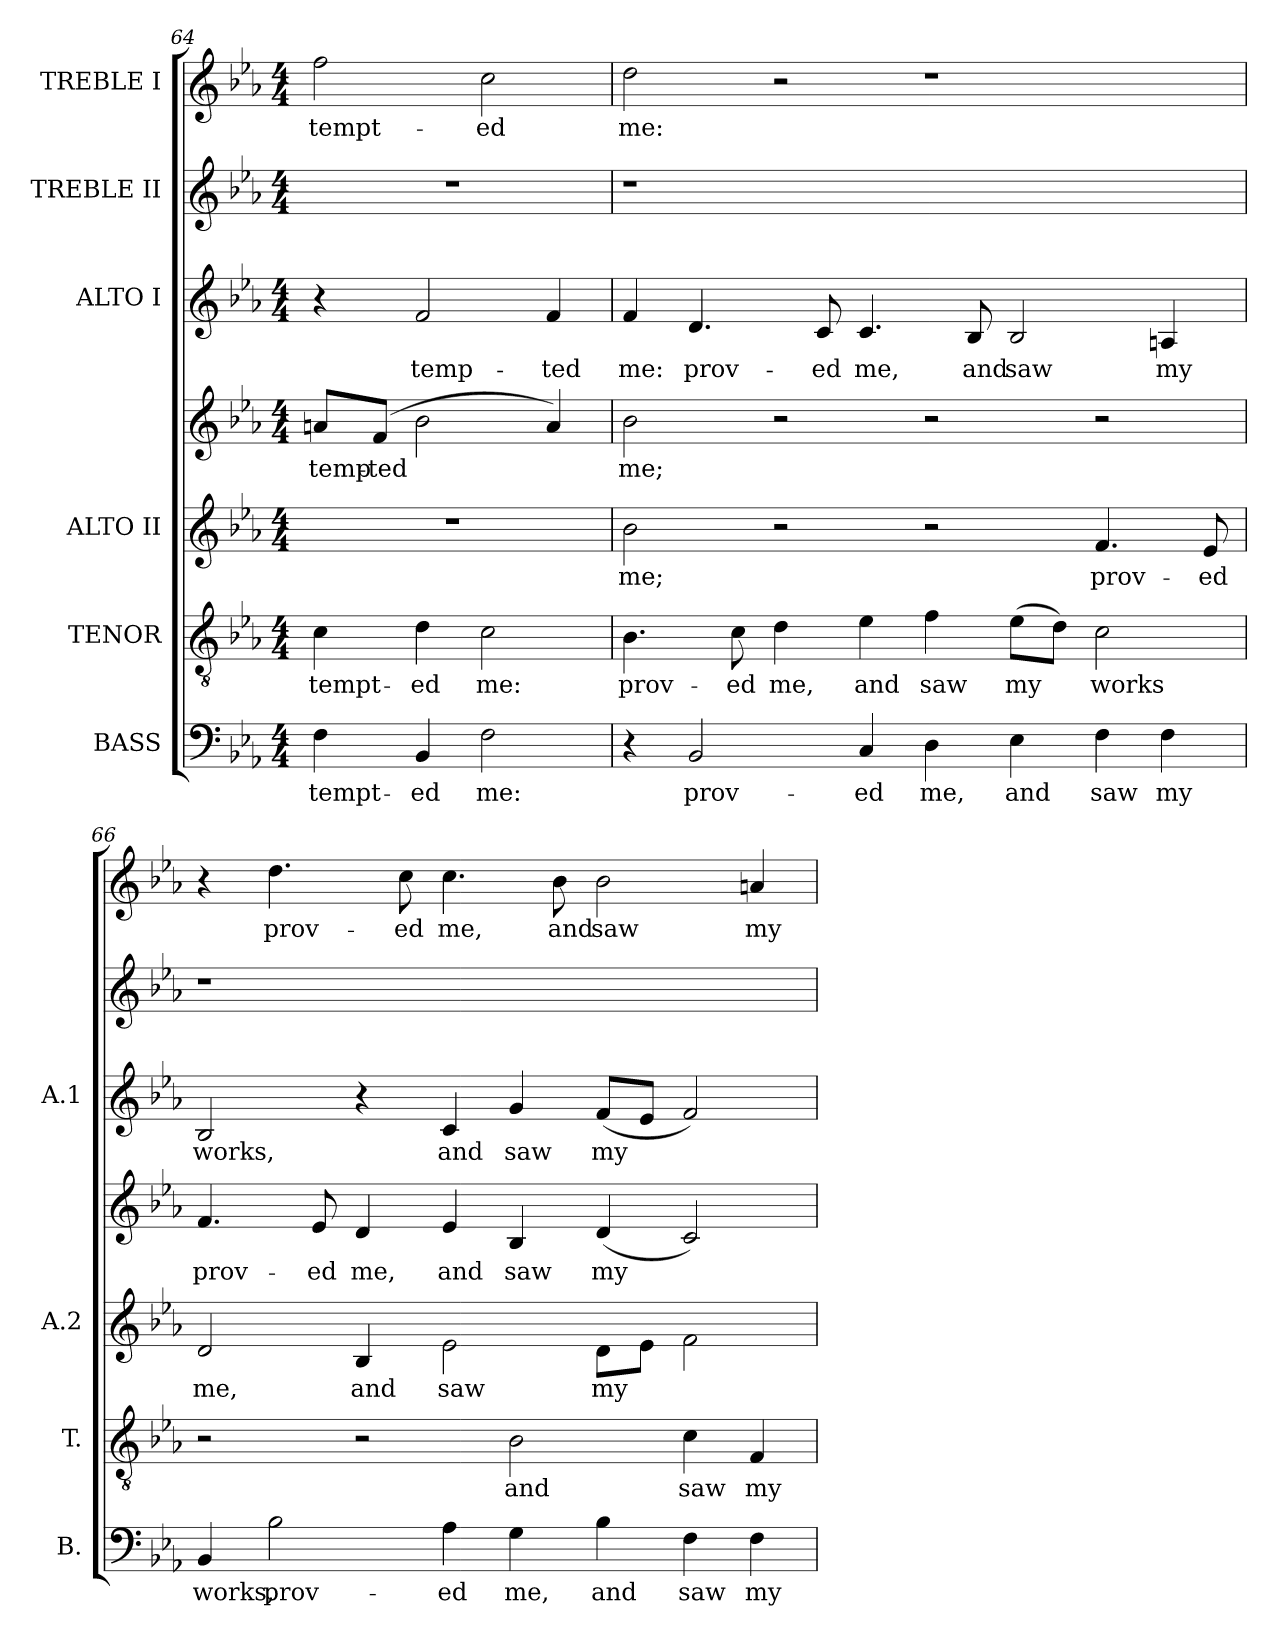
**kern	**text	**kern	**text	**kern	**text	**kern	**text	**kern	**text	**kern	**kern	**text
*part6	*part6	*part5	*part5	*part4	*part4	*part4	*part4	*part3	*part3	*part2	*part1	*part1
*staff7	*staff7	*staff6	*staff6	*staff5	*staff5	*staff4	*staff4	*staff3	*staff3	*staff2	*staff1	*staff1
*I"BASS	*	*I"TENOR	*	*I"ALTO II	*	*	*	*I"ALTO I	*	*I"TREBLE II	*I"TREBLE I	*
*I'B.	*	*I'T.	*	*I'A.2	*	*	*	*I'A.1	*	*	*	*
*clefF4	*	*clefGv2	*	*clefG2	*	*clefG2	*	*clefG2	*	*clefG2	*clefG2	*
*	*	*ITrd7c12	*	*	*	*	*	*	*	*	*	*
*k[b-e-a-]	*	*k[b-e-a-]	*	*k[b-e-a-]	*	*k[b-e-a-]	*	*k[b-e-a-]	*	*k[b-e-a-]	*k[b-e-a-]	*
*E-:	*	*E-:	*	*E-:	*	*E-:	*	*E-:	*	*E-:	*E-:	*
*M4/4	*	*M4/4	*	*M4/4	*	*M4/4	*	*M4/4	*	*M4/4	*M4/4	*
=64	=64	=64	=64	=64	=64	=64	=64	=64	=64	=64	=64	=64
!	!LO:LY:b:color=#000000	!	!	!	!	!	!	!	!	!	!	!
!	!	!	!LO:LY:b:color=#000000	!	!	!	!	!	!	!	!	!
!	!	!	!	!	!	!	!LO:LY:b:color=#000000	!	!	!	!	!
!	!	!	!	!	!	!	!	!	!	!	!	!LO:LY:b:color=#000000
4Fi\	tempt-	4Ci\	tempt-	1r	.	8ani/L	temp-	4r	.	1r	2ffi\	tempt-
!	!	!	!	!	!	!	!LO:LY:b:color=#000000	!	!	!	!	!
.	.	.	.	.	.	(8fi/J	-ted	.	.	.	.	.
!	!LO:LY:b:color=#000000	!	!	!	!	!	!	!	!	!	!	!
!	!	!	!LO:LY:b:color=#000000	!	!	!	!	!	!	!	!	!
!	!	!	!	!	!	!	!	!	!LO:LY:b:color=#000000	!	!	!
4BB-i/	-ed	4Di\	-ed	.	.	2b-i\	.	2fi/	temp-	.	.	.
!	!LO:LY:b:color=#000000	!	!	!	!	!	!	!	!	!	!	!
!	!	!	!LO:LY:b:color=#000000	!	!	!	!	!	!	!	!	!
!	!	!	!	!	!	!	!	!	!	!	!	!LO:LY:b:color=#000000
2Fi\	me:	2Ci\	me:	.	.	.	.	.	.	.	2cci\	-ed
!	!	!	!	!	!	!	!	!	!LO:LY:b:color=#000000	!	!	!
.	.	.	.	.	.	4ai/)	.	4fi/	-ted	.	.	.
!!LO:PB:g=z
=65	=65	=65	=65	=65	=65	=65	=65	=65	=65	=65	=65	=65
!	!	!	!LO:LY:b:color=#000000	!	!	!	!	!	!	!	!	!
!	!	!	!	!	!LO:LY:b:color=#000000	!	!	!	!	!	!	!
!	!	!	!	!	!	!	!LO:LY:b:color=#000000	!	!	!	!	!
!	!	!	!	!	!	!	!	!	!LO:LY:b:color=#000000	!LO:N:vis=1	!	!
!	!	!	!	!	!	!	!	!	!	!	!	!LO:LY:b:color=#000000
4r	.	4.BB-i\	prov-	2b-i\	me;	2b-i\	me;	4fi/	me:	1r	2ddi\	me:
!	!LO:LY:b:color=#000000	!	!	!	!	!	!	!	!	!	!	!
!	!	!	!	!	!	!	!	!	!LO:LY:b:color=#000000	!	!	!
2BB-i/	prov-	.	.	.	.	.	.	4.di/	prov-	.	.	.
!	!	!	!LO:LY:b:color=#000000	!	!	!	!	!	!	!	!	!
.	.	8Ci\	-ed	.	.	.	.	.	.	.	.	.
!	!	!	!LO:LY:b:color=#000000	!	!	!	!	!	!	!	!	!
.	.	4Di\	me,	2r	.	2r	.	.	.	.	2r	.
!	!	!	!	!	!	!	!	!	!LO:LY:b:color=#000000	!	!	!
.	.	.	.	.	.	.	.	8ci/	-ed	.	.	.
!	!LO:LY:b:color=#000000	!	!	!	!	!	!	!	!	!	!	!
!	!	!	!LO:LY:b:color=#000000	!	!	!	!	!	!	!	!	!
!	!	!	!	!	!	!	!	!	!LO:LY:b:color=#000000	!	!	!
4Ci/	-ed	4E-i\	and	.	.	.	.	4.ci/	me,	.	.	.
!	!LO:LY:b:color=#000000	!	!	!	!	!	!	!	!	!	!	!
!	!	!	!LO:LY:b:color=#000000	!	!	!	!	!	!	!	!	!
4Di\	me,	4Fi\	saw	2r	.	2r	.	.	.	1ryy	1r	.
!	!	!	!	!	!	!	!	!	!LO:LY:b:color=#000000	!	!	!
.	.	.	.	.	.	.	.	8B-i/	and	.	.	.
!	!LO:LY:b:color=#000000	!	!	!	!	!	!	!	!	!	!	!
!	!	!	!LO:LY:b:color=#000000	!	!	!	!	!	!	!	!	!
!	!	!	!	!	!	!	!	!	!LO:LY:b:color=#000000	!	!	!
4E-i\	and	(8E-i\L	my	.	.	.	.	2B-i/	saw	.	.	.
.	.	8Di\J)	.	.	.	.	.	.	.	.	.	.
!	!LO:LY:b:color=#000000	!	!	!	!	!	!	!	!	!	!	!
!	!	!	!LO:LY:b:color=#000000	!	!	!	!	!	!	!	!	!
!	!	!	!	!	!LO:LY:b:color=#000000	!	!	!	!	!	!	!
4Fi\	saw	2Ci\	works	4.fi/	prov-	2r	.	.	.	.	.	.
!	!LO:LY:b:color=#000000	!	!	!	!	!	!	!	!	!	!	!
!	!	!	!	!	!	!	!	!	!LO:LY:b:color=#000000	!	!	!
4Fi\	my	.	.	.	.	.	.	4Ani/	my	.	.	.
!	!	!	!	!	!LO:LY:b:color=#000000	!	!	!	!	!	!	!
.	.	.	.	8e-i/	-ed	.	.	.	.	.	.	.
=66	=66	=66	=66	=66	=66	=66	=66	=66	=66	=66	=66	=66
!	!LO:LY:b:color=#000000	!	!	!	!	!	!	!	!	!	!	!
!	!	!	!	!	!LO:LY:b:color=#000000	!	!	!	!	!	!	!
!	!	!	!	!	!	!	!LO:LY:b:color=#000000	!	!	!	!	!
!	!	!	!	!	!	!	!	!	!LO:LY:b:color=#000000	!LO:N:vis=1	!	!
4BB-i/	works,	2r	.	2di/	me,	4.fi/	prov-	2B-i/	works,	1r	4r	.
!	!LO:LY:b:color=#000000	!	!	!	!	!	!	!	!	!	!	!
!	!	!	!	!	!	!	!	!	!	!	!	!LO:LY:b:color=#000000
2B-i\	prov-	.	.	.	.	.	.	.	.	.	4.ddi\	prov-
!	!	!	!	!	!	!	!LO:LY:b:color=#000000	!	!	!	!	!
.	.	.	.	.	.	8e-i/	-ed	.	.	.	.	.
!	!	!	!	!	!LO:LY:b:color=#000000	!	!	!	!	!	!	!
!	!	!	!	!	!	!	!LO:LY:b:color=#000000	!	!	!	!	!
.	.	2r	.	4B-i/	and	4di/	me,	4r	.	.	.	.
!	!	!	!	!	!	!	!	!	!	!	!	!LO:LY:b:color=#000000
.	.	.	.	.	.	.	.	.	.	.	8cci\	-ed
!	!LO:LY:b:color=#000000	!	!	!	!	!	!	!	!	!	!	!
!	!	!	!	!	!LO:LY:b:color=#000000	!	!	!	!	!	!	!
!	!	!	!	!	!	!	!LO:LY:b:color=#000000	!	!	!	!	!
!	!	!	!	!	!	!	!	!	!LO:LY:b:color=#000000	!	!	!
!	!	!	!	!	!	!	!	!	!	!	!	!LO:LY:b:color=#000000
4A-i\	-ed	.	.	2e-i\	saw	4e-i/	and	4ci/	and	.	4.cci\	me,
!	!LO:LY:b:color=#000000	!	!	!	!	!	!	!	!	!	!	!
!	!	!	!LO:LY:b:color=#000000	!	!	!	!	!	!	!	!	!
!	!	!	!	!	!	!	!LO:LY:b:color=#000000	!	!	!	!	!
!	!	!	!	!	!	!	!	!	!LO:LY:b:color=#000000	!	!	!
4Gi\	me,	2BB-i\	and	.	.	4B-i/	saw	4gi/	saw	1ryy	.	.
!	!	!	!	!	!	!	!	!	!	!	!	!LO:LY:b:color=#000000
.	.	.	.	.	.	.	.	.	.	.	8b-i\	and
!	!LO:LY:b:color=#000000	!	!	!	!	!	!	!	!	!	!	!
!	!	!	!	!	!LO:LY:b:color=#000000	!	!	!	!	!	!	!
!	!	!	!	!	!	!	!LO:LY:b:color=#000000	!	!	!	!	!
!	!	!	!	!	!	!	!	!	!LO:LY:b:color=#000000	!	!	!
!	!	!	!	!	!	!	!	!	!	!	!	!LO:LY:b:color=#000000
4B-i\	and	.	.	8di\L	my	(4di/	my	(8fi/L	my	.	2b-i\	saw
.	.	.	.	8e-i\J	.	.	.	8e-i/J	.	.	.	.
!	!LO:LY:b:color=#000000	!	!	!	!	!	!	!	!	!	!	!
!	!	!	!LO:LY:b:color=#000000	!	!	!	!	!	!	!	!	!
4Fi\	saw	4Ci\	saw	2fi\	.	2ci/)	.	2fi/)	.	.	.	.
!	!LO:LY:b:color=#000000	!	!	!	!	!	!	!	!	!	!	!
!	!	!	!LO:LY:b:color=#000000	!	!	!	!	!	!	!	!	!
!	!	!	!	!	!	!	!	!	!	!	!	!LO:LY:b:color=#000000
4Fi\	my	4FFi/	my	.	.	.	.	.	.	.	4ani/	my
=	=	=	=	=	=	=	=	=	=	=	=	=
*-	*-	*-	*-	*-	*-	*-	*-	*-	*-	*-	*-	*-
